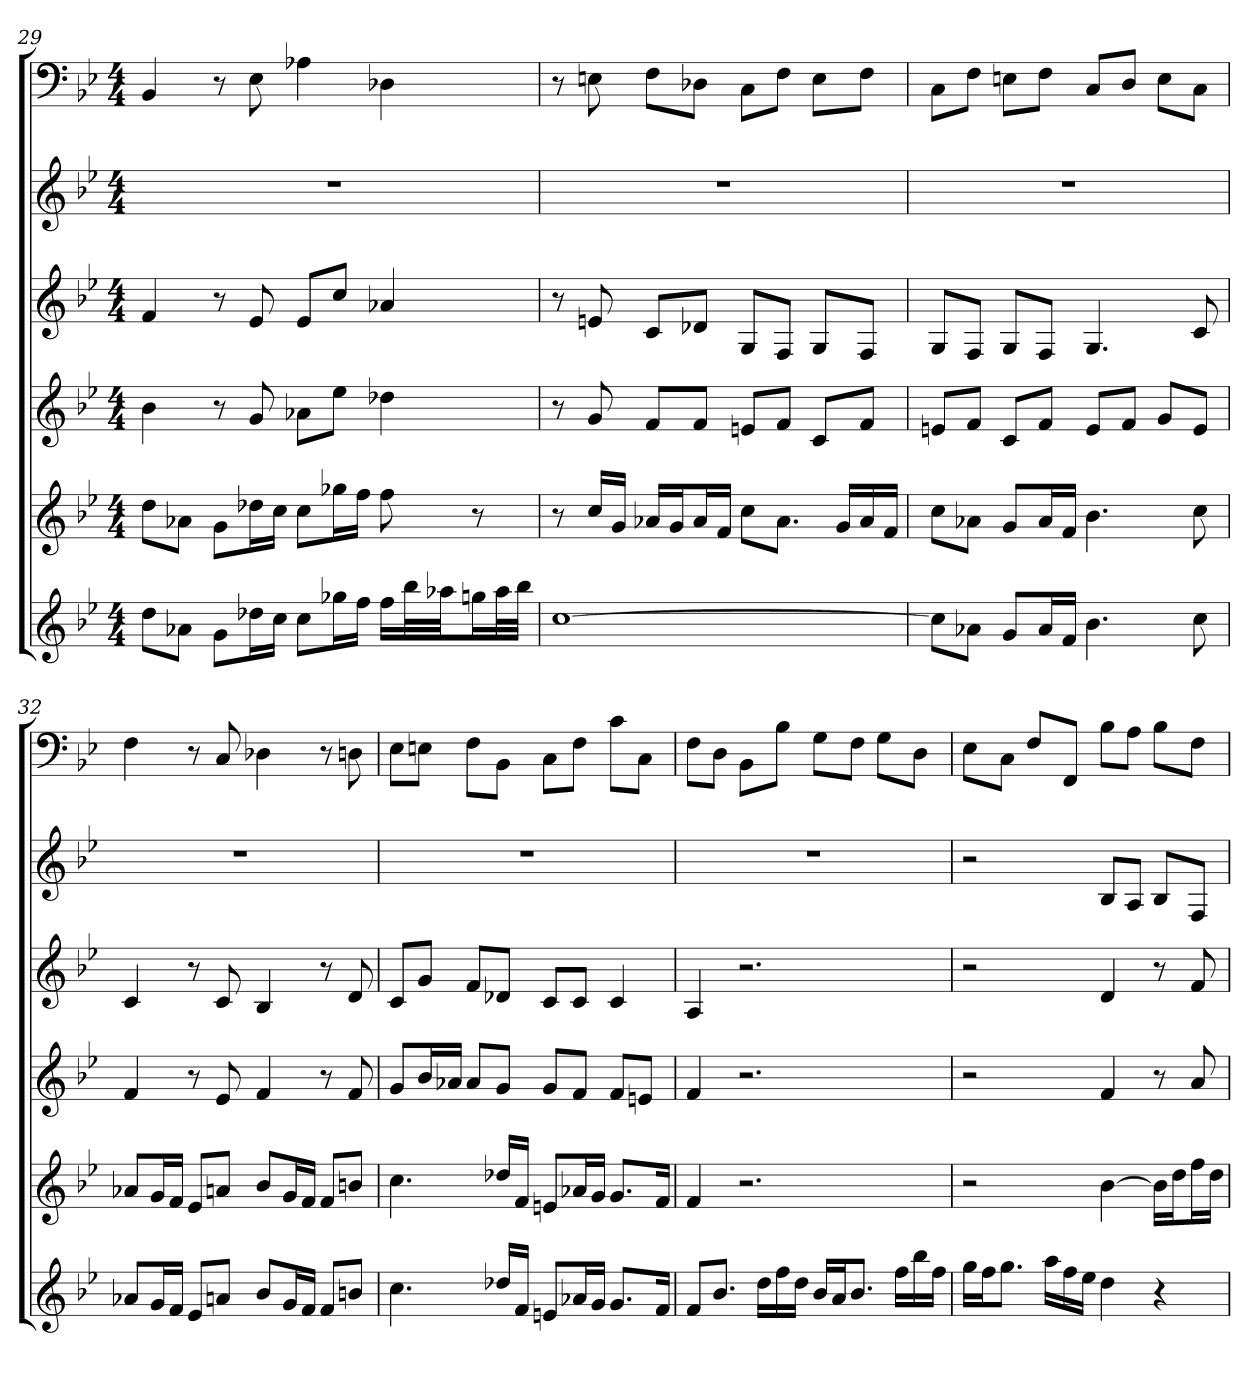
**kern	**kern	**kern	**kern	**kern	**kern
*part6	*part5	*part4	*part3	*part2	*part1
*staff6	*staff5	*staff4	*staff3	*staff2	*staff1
*k[b-e-]	*k[b-e-]	*k[b-e-]	*k[b-e-]	*k[b-e-]	*k[b-e-]
*B-:	*B-:	*B-:	*B-:	*B-:	*B-:
*M4/4	*M4/4	*M4/4	*M4/4	*M4/4	*M4/4
=29	=29	=29	=29	=29	=29
8ddL	8ddL	4b-	4f	1r	4BB-
8a-XJ	8a-XJ	.	.	.	.
8gL	8gL	8r	8r	.	8r
16dd-XL	16dd-XL	8g	8e-	.	8E-
16ccJJ	16ccJJ	.	.	.	.
8ccL	8ccL	8a-XL	8e-L	.	4A-X
16gg-XL	16gg-XL	8ee-J	8ccJ	.	.
16ffJJ	16ffJJ	.	.	.	.
16ffLL	8ff	4dd-X	4a-X	.	4D-X
32bb-L	.	.	.	.	.
32aa-XJJ	.	.	.	.	.
16ggnL	8r	.	.	.	.
32aa-L	.	.	.	.	.
32bb-JJJ	.	.	.	.	.
=30	=30	=30	=30	=30	=30
[1cc	8r	8r	8r	1r	8r
.	16ccLL	8g	8en	.	8En
.	16gJJ	.	.	.	.
.	16a-XLL	8fL	8cL	.	8FL
.	16gJ	.	.	.	.
.	16a-L	8fJ	8d-XJ	.	8D-XJ
.	16fJJ	.	.	.	.
.	8ccL	8enL	8GL	.	8CL
.	8.a-J	8fJ	8FJ	.	8FJ
.	.	8cL	8GL	.	8EL
.	16gLL	.	.	.	.
.	16a-	8fJ	8FJ	.	8FJ
.	16fJJ	.	.	.	.
=31	=31	=31	=31	=31	=31
8ccL]	8ccL	8enL	8GL	1r	8CL
8a-XJ	8a-XJ	8fJ	8FJ	.	8FJ
8gL	8gL	8cL	8GL	.	8EnL
16a-L	16a-L	8fJ	8FJ	.	8FJ
16fJJ	16fJJ	.	.	.	.
4.b-	4.b-	8eL	4.G	.	8CL
.	.	8fJ	.	.	8DJ
.	.	8gL	.	.	8EL
8cc	8cc	8eJ	8c	.	8CJ
=32	=32	=32	=32	=32	=32
8a-XL	8a-XL	4f	4c	1r	4F
16gL	16gL	.	.	.	.
16fJJ	16fJJ	.	.	.	.
8e-L	8e-L	8r	8r	.	8r
8anJ	8anJ	8e-	8c	.	8C
8b-L	8b-L	4f	4B-	.	4D-X
16gL	16gL	.	.	.	.
16fJJ	16fJJ	.	.	.	.
8fL	8fL	8r	8r	.	8r
8bnJ	8bnJ	8f	8d	.	8Dn
=33	=33	=33	=33	=33	=33
4.cc	4.cc	8gL	8cL	1r	8E-L
.	.	16b-L	8gJ	.	8EnJ
.	.	16a-XJJ	.	.	.
.	.	8a-L	8fL	.	8FL
16dd-XLL	16dd-XLL	8gJ	8d-XJ	.	8BB-J
16fJJ	16fJJ	.	.	.	.
8enL	8enL	8gL	8cL	.	8CL
16a-XL	16a-XL	8fJ	8cJ	.	8FJ
16gJJ	16gJJ	.	.	.	.
8.gL	8.gL	8fL	4c	.	8cL
.	.	8enJ	.	.	8CJ
16fJk	16fJk	.	.	.	.
=34	=34	=34	=34	=34	=34
8fL	4f	4f	4A	1r	8FL
8.b-J	.	.	.	.	8DJ
.	2.r	2.r	2.r	.	8BB-L
16ddLL	.	.	.	.	.
16ff	.	.	.	.	8B-J
16ddJJ	.	.	.	.	.
16b-LL	.	.	.	.	8GL
16aJ	.	.	.	.	.
8.b-J	.	.	.	.	8FJ
.	.	.	.	.	8GL
16ffLL	.	.	.	.	.
16bb-	.	.	.	.	8DJ
16ffJJ	.	.	.	.	.
=35	=35	=35	=35	=35	=35
16ggLL	2r	2r	2r	2r	8E-L
16ffJ	.	.	.	.	.
8.ggJ	.	.	.	.	8CJ
.	.	.	.	.	8FL
16aaLL	.	.	.	.	.
16ff	.	.	.	.	8FFJ
16ee-JJ	.	.	.	.	.
4dd	[4b-	4f	4d	8B-L	8B-L
.	.	.	.	8AJ	8AJ
4r	16b-LL]	8r	8r	8B-L	8B-L
.	16ddJ	.	.	.	.
.	16ffL	8a	8f	8FJ	8FJ
.	16ddJJ	.	.	.	.
=	=	=	=	=	=
*-	*-	*-	*-	*-	*-
